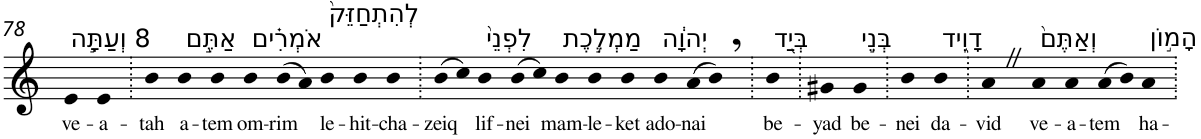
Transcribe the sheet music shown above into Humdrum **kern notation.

**kern	**text
*part1	*part1
*staff1	*staff1
*I"Piano	*
*I'Pno	*
!!LO:PB:g=z
*clefG2	*
*k[]	*
=78	=78
!LO:TX:a:t=8 וְעַתָּ֣ה	!
!	!LO:LY:b
4e	ve-
!	!LO:LY:b
4e	-a-
=79.	=79.
!	!LO:LY:b
4b	-tah
!LO:TX:a:t=אַתֶּ֣ם	!
!	!LO:LY:b
4b	a-
!	!LO:LY:b
4b	-tem
!LO:TX:a:t=אֹמְרִ֗ים	!
!	!LO:LY:b
4b	om-
!	!LO:LY:b
(>8b	-rim
8a)	.
!LO:TX:a:t=לְהִתְחַזֵּק֙	!
!	!LO:LY:b
4b	le-
!	!LO:LY:b
4b	-hit-
!	!LO:LY:b
4b	-cha-
=80.	=80.
!	!LO:LY:b
(>8b	-zeiq
8cc)	.
!LO:TX:a:t=לִפְנֵי֙	!
!	!LO:LY:b
4b	lif-
!	!LO:LY:b
(>8b	-nei
8cc)	.
!LO:TX:a:t=מַמְלֶ֣כֶת	!
!	!LO:LY:b
4b	mam-
!	!LO:LY:b
4b	-le-
!	!LO:LY:b
4b	-ket
!LO:TX:a:t=יְהוָ֔ה	!
!	!LO:LY:b
4b	ado-
!	!LO:LY:b
(>8a	-nai
8b,)	.
=81.	=81.
!LO:TX:a:t=בְּיַ֖ד	!
!	!LO:LY:b
4b	be-
=82.	=82.
!	!LO:LY:b
4g#X	-yad
!LO:TX:a:t=בְּנֵ֣י	!
!	!LO:LY:b
4g#	be-
=83.	=83.
!	!LO:LY:b
4b	-nei
!LO:TX:a:t=דָוִ֑יד	!
!	!LO:LY:b
4b	da-
=84.	=84.
!	!LO:LY:b
4aZ	-vid
!LO:TX:a:t=וְאַתֶּם֙	!
!	!LO:LY:b
4a	ve-
!	!LO:LY:b
4a	-a-
!	!LO:LY:b
(>8a	-tem
8b)	.
!LO:TX:a:t=הָמ֣וֹן	!
!	!LO:LY:b
4a	ha-
=.	=.
*-	*-
